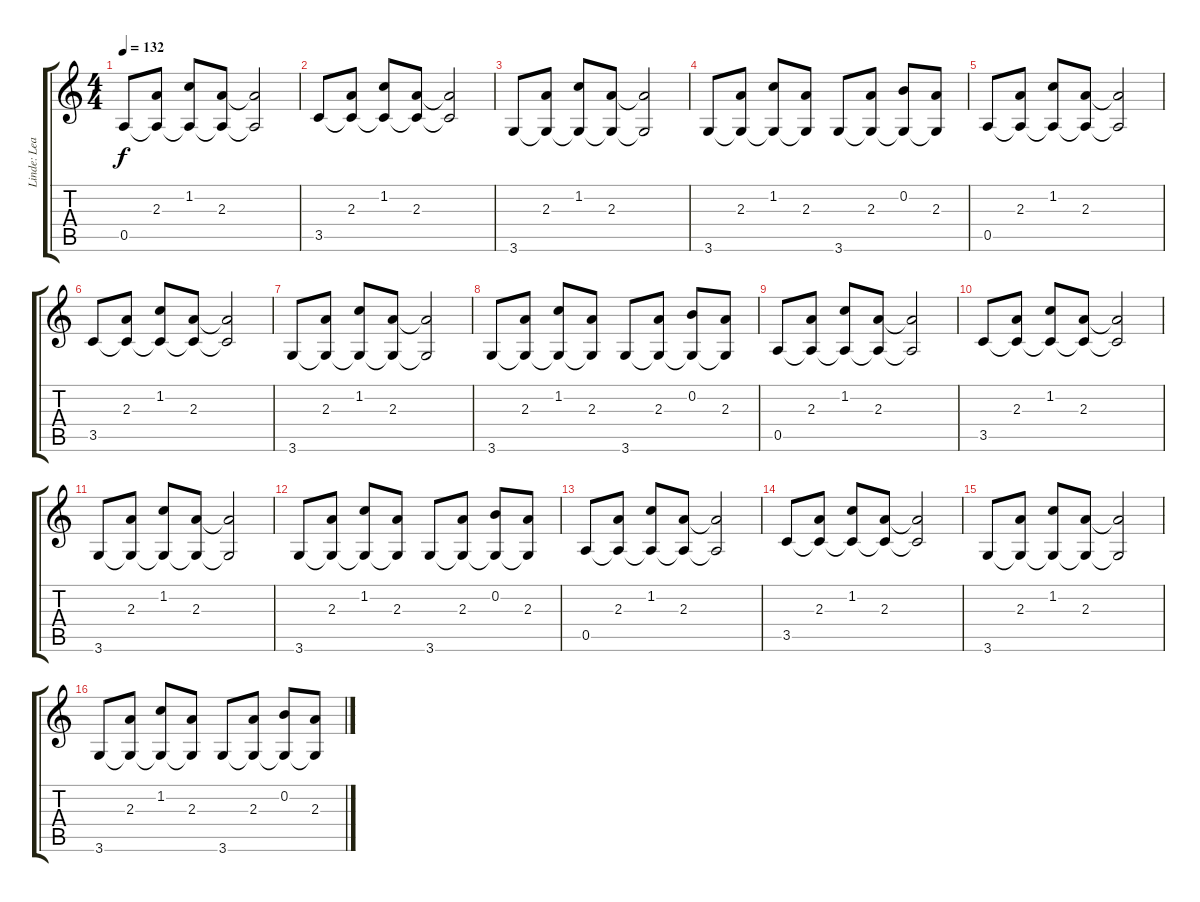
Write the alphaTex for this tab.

\track ("Linde: Lead Guitar" "Linde: Lea") {instrument electricguitarclean}
\staff {score tabs}
\tuning (E4 B3 G3 D3 A2 E2) {hide}
\ts (4 4)
\tempo 132
\clef g2
\ks c
0.5.8{dy f} (2.3 0.5{t}).8 (1.2 0.5{t}).8 (2.3 0.5{t}).8 (2.3{t} 0.5{t}).2 |
3.5.8 (2.3 3.5{t}).8 (1.2 3.5{t}).8 (2.3 3.5{t}).8 (2.3{t} 3.5{t}).2 |
3.6.8 (2.3 3.6{t}).8 (1.2 3.6{t}).8 (2.3 3.6{t}).8 (2.3{t} 3.6{t}).2 |
3.6.8 (2.3 3.6{t}).8 (1.2 3.6{t}).8 (2.3 3.6{t}).8 3.6.8 (2.3 3.6{t}).8 (0.2 3.6{t}).8 (2.3 3.6{t}).8 |
0.5.8 (2.3 0.5{t}).8 (1.2 0.5{t}).8 (2.3 0.5{t}).8 (2.3{t} 0.5{t}).2 |
3.5.8 (2.3 3.5{t}).8 (1.2 3.5{t}).8 (2.3 3.5{t}).8 (2.3{t} 3.5{t}).2 |
3.6.8 (2.3 3.6{t}).8 (1.2 3.6{t}).8 (2.3 3.6{t}).8 (2.3{t} 3.6{t}).2 |
3.6.8 (2.3 3.6{t}).8 (1.2 3.6{t}).8 (2.3 3.6{t}).8 3.6.8 (2.3 3.6{t}).8 (0.2 3.6{t}).8 (2.3 3.6{t}).8 |
0.5.8 (2.3 0.5{t}).8 (1.2 0.5{t}).8 (2.3 0.5{t}).8 (2.3{t} 0.5{t}).2 |
3.5.8 (2.3 3.5{t}).8 (1.2 3.5{t}).8 (2.3 3.5{t}).8 (2.3{t} 3.5{t}).2 |
3.6.8 (2.3 3.6{t}).8 (1.2 3.6{t}).8 (2.3 3.6{t}).8 (2.3{t} 3.6{t}).2 |
3.6.8 (2.3 3.6{t}).8 (1.2 3.6{t}).8 (2.3 3.6{t}).8 3.6.8 (2.3 3.6{t}).8 (0.2 3.6{t}).8 (2.3 3.6{t}).8 |
0.5.8 (2.3 0.5{t}).8 (1.2 0.5{t}).8 (2.3 0.5{t}).8 (2.3{t} 0.5{t}).2 |
3.5.8 (2.3 3.5{t}).8 (1.2 3.5{t}).8 (2.3 3.5{t}).8 (2.3{t} 3.5{t}).2 |
3.6.8 (2.3 3.6{t}).8 (1.2 3.6{t}).8 (2.3 3.6{t}).8 (2.3{t} 3.6{t}).2 |
3.6.8 (2.3 3.6{t}).8 (1.2 3.6{t}).8 (2.3 3.6{t}).8 3.6.8 (2.3 3.6{t}).8 (0.2 3.6{t}).8 (2.3 3.6{t}).8
